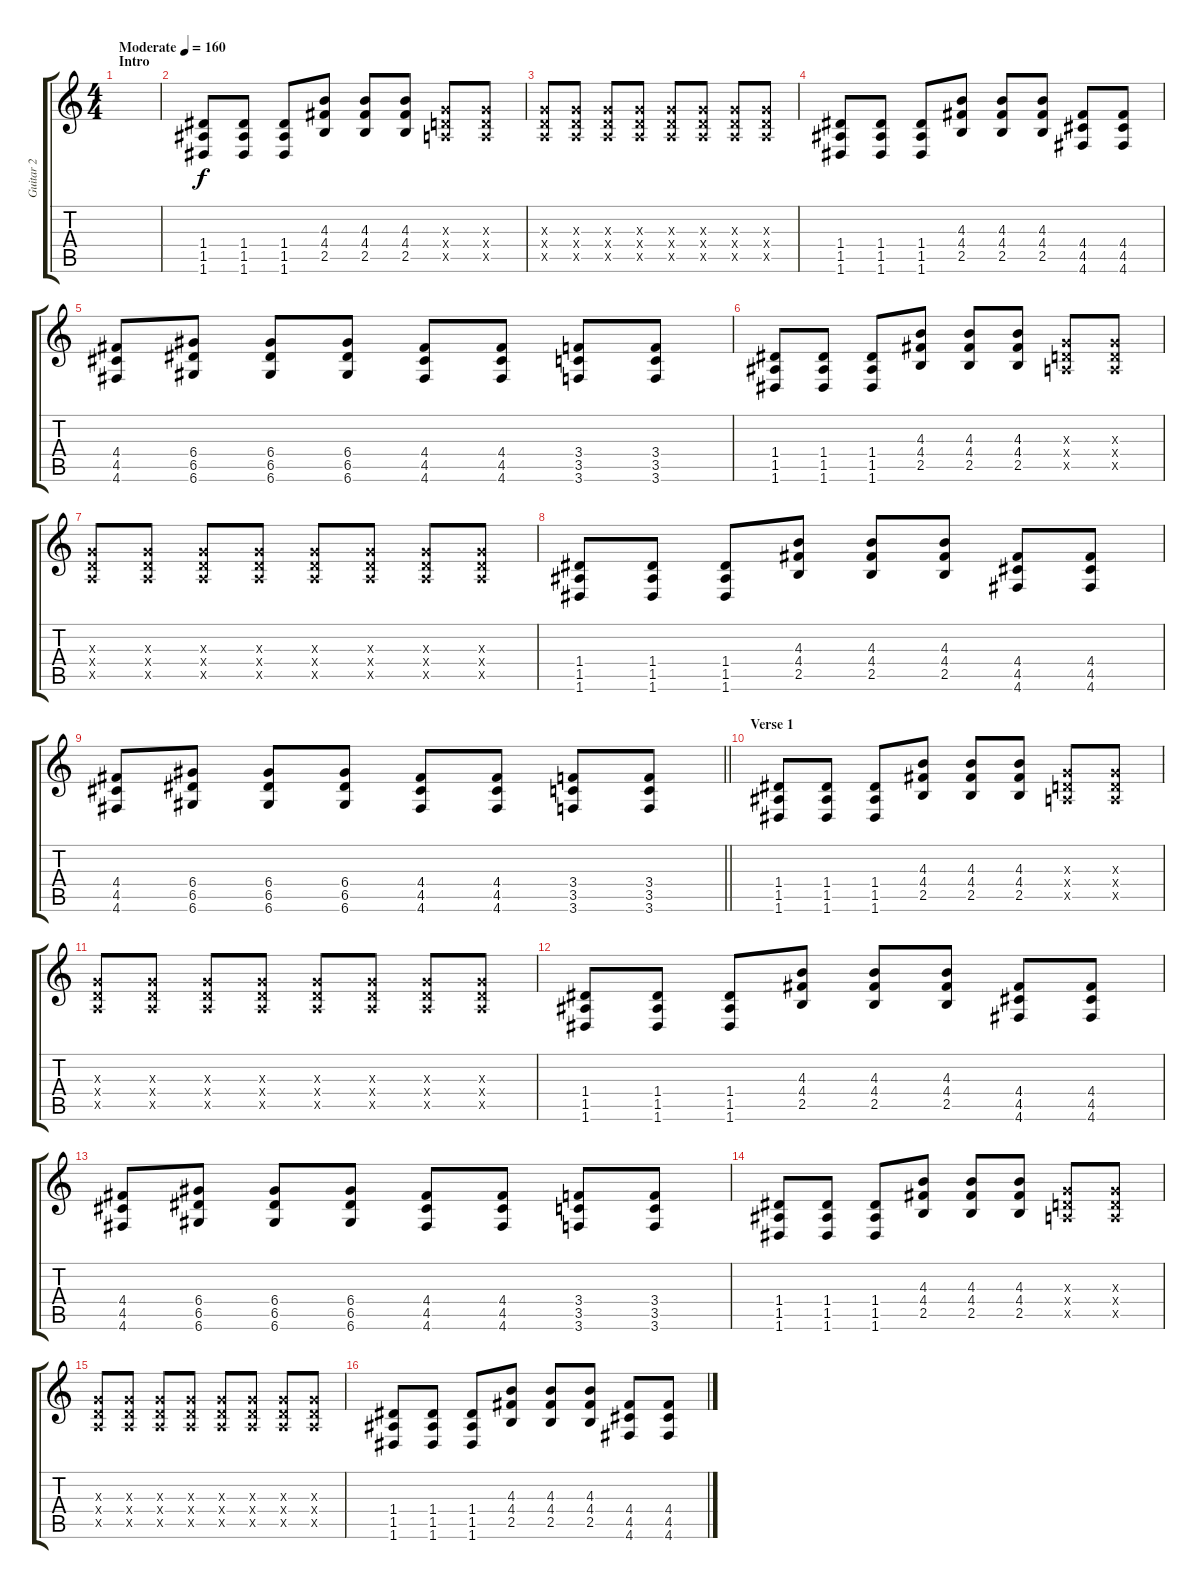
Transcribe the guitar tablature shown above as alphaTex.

\track ("Guitar 2" "Guitar 2") {instrument overdrivenguitar}
\staff {score tabs}
\tuning (E4 B3 G3 D3 A2 D2) {hide}
\ts (4 4)
\section ("" "Intro")
\tempo (160 "Moderate")
\clef g2
\ks c
|
(1.4 1.5 1.6).8 (1.4 1.5 1.6).8 (1.4 1.5 1.6).8 (4.3 4.4 2.5).8 (4.3 4.4 2.5).8 (4.3 4.4 2.5).8 (0.3{x} 0.4{x} 0.5{x}).8 (0.3{x} 0.4{x} 0.5{x}).8 |
(0.3{x} 0.4{x} 0.5{x}).8 (0.3{x} 0.4{x} 0.5{x}).8 (0.3{x} 0.4{x} 0.5{x}).8 (0.3{x} 0.4{x} 0.5{x}).8 (0.3{x} 0.4{x} 0.5{x}).8 (0.3{x} 0.4{x} 0.5{x}).8 (0.3{x} 0.4{x} 0.5{x}).8 (0.3{x} 0.4{x} 0.5{x}).8 |
(1.4 1.5 1.6).8 (1.4 1.5 1.6).8 (1.4 1.5 1.6).8 (4.3 4.4 2.5).8 (4.3 4.4 2.5).8 (4.3 4.4 2.5).8 (4.4 4.5 4.6).8 (4.4 4.5 4.6).8 |
(4.4 4.5 4.6).8 (6.4 6.5 6.6).8 (6.4 6.5 6.6).8 (6.4 6.5 6.6).8 (4.4 4.5 4.6).8 (4.4 4.5 4.6).8 (3.4 3.5 3.6).8 (3.4 3.5 3.6).8 |
(1.4 1.5 1.6).8 (1.4 1.5 1.6).8 (1.4 1.5 1.6).8 (4.3 4.4 2.5).8 (4.3 4.4 2.5).8 (4.3 4.4 2.5).8 (0.3{x} 0.4{x} 0.5{x}).8 (0.3{x} 0.4{x} 0.5{x}).8 |
(0.3{x} 0.4{x} 0.5{x}).8 (0.3{x} 0.4{x} 0.5{x}).8 (0.3{x} 0.4{x} 0.5{x}).8 (0.3{x} 0.4{x} 0.5{x}).8 (0.3{x} 0.4{x} 0.5{x}).8 (0.3{x} 0.4{x} 0.5{x}).8 (0.3{x} 0.4{x} 0.5{x}).8 (0.3{x} 0.4{x} 0.5{x}).8 |
(1.4 1.5 1.6).8 (1.4 1.5 1.6).8 (1.4 1.5 1.6).8 (4.3 4.4 2.5).8 (4.3 4.4 2.5).8 (4.3 4.4 2.5).8 (4.4 4.5 4.6).8 (4.4 4.5 4.6).8 |
\barLineRight lightlight
(4.4 4.5 4.6).8 (6.4 6.5 6.6).8 (6.4 6.5 6.6).8 (6.4 6.5 6.6).8 (4.4 4.5 4.6).8 (4.4 4.5 4.6).8 (3.4 3.5 3.6).8 (3.4 3.5 3.6).8 |
\section ("" "Verse 1")
(1.4 1.5 1.6).8 (1.4 1.5 1.6).8 (1.4 1.5 1.6).8 (4.3 4.4 2.5).8 (4.3 4.4 2.5).8 (4.3 4.4 2.5).8 (0.3{x} 0.4{x} 0.5{x}).8 (0.3{x} 0.4{x} 0.5{x}).8 |
(0.3{x} 0.4{x} 0.5{x}).8 (0.3{x} 0.4{x} 0.5{x}).8 (0.3{x} 0.4{x} 0.5{x}).8 (0.3{x} 0.4{x} 0.5{x}).8 (0.3{x} 0.4{x} 0.5{x}).8 (0.3{x} 0.4{x} 0.5{x}).8 (0.3{x} 0.4{x} 0.5{x}).8 (0.3{x} 0.4{x} 0.5{x}).8 |
(1.4 1.5 1.6).8 (1.4 1.5 1.6).8 (1.4 1.5 1.6).8 (4.3 4.4 2.5).8 (4.3 4.4 2.5).8 (4.3 4.4 2.5).8 (4.4 4.5 4.6).8 (4.4 4.5 4.6).8 |
(4.4 4.5 4.6).8 (6.4 6.5 6.6).8 (6.4 6.5 6.6).8 (6.4 6.5 6.6).8 (4.4 4.5 4.6).8 (4.4 4.5 4.6).8 (3.4 3.5 3.6).8 (3.4 3.5 3.6).8 |
(1.4 1.5 1.6).8 (1.4 1.5 1.6).8 (1.4 1.5 1.6).8 (4.3 4.4 2.5).8 (4.3 4.4 2.5).8 (4.3 4.4 2.5).8 (0.3{x} 0.4{x} 0.5{x}).8 (0.3{x} 0.4{x} 0.5{x}).8 |
(0.3{x} 0.4{x} 0.5{x}).8 (0.3{x} 0.4{x} 0.5{x}).8 (0.3{x} 0.4{x} 0.5{x}).8 (0.3{x} 0.4{x} 0.5{x}).8 (0.3{x} 0.4{x} 0.5{x}).8 (0.3{x} 0.4{x} 0.5{x}).8 (0.3{x} 0.4{x} 0.5{x}).8 (0.3{x} 0.4{x} 0.5{x}).8 |
(1.4 1.5 1.6).8 (1.4 1.5 1.6).8 (1.4 1.5 1.6).8 (4.3 4.4 2.5).8 (4.3 4.4 2.5).8 (4.3 4.4 2.5).8 (4.4 4.5 4.6).8 (4.4 4.5 4.6).8
